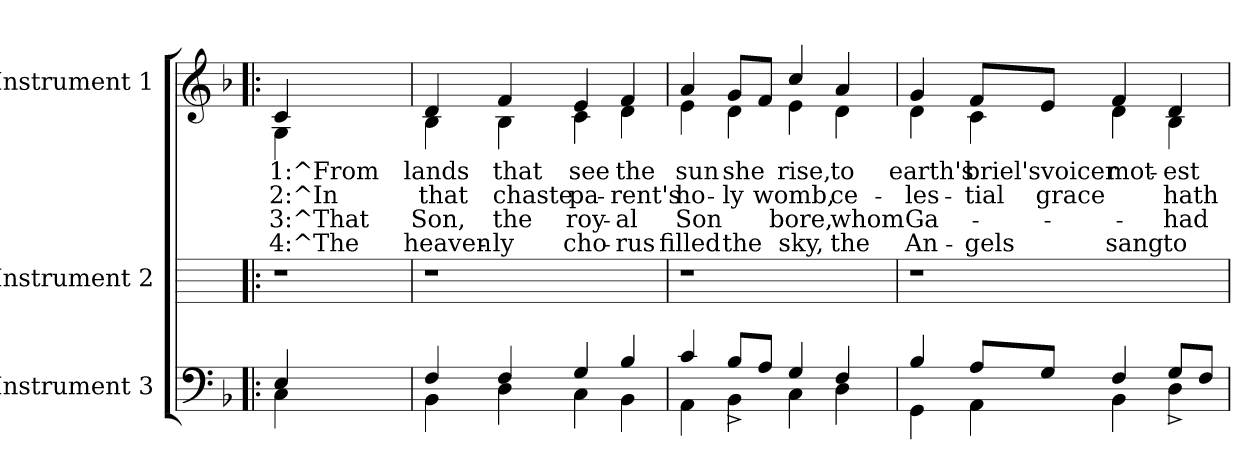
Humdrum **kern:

**kern	**text	**kern	**kern	**text	**text	**text	**text
*part3	*part3	*part2	*part1	*part1	*part1	*part1	*part1
*staff3	*staff3	*staff2	*staff1	*staff1	*staff1	*staff1	*staff1
*I"Instrument 3	*	*I"Instrument 2	*I"Instrument 1	*	*	*	*
!!LO:PB:g=z
*stria5	*	*stria5	*stria5	*	*	*	*
*clefF4	*	*	*clefG2	*	*	*	*
*k[b-]	*	*k[]	*k[b-]	*	*	*	*
*F:	*	*C:	*F:	*	*	*	*
=1!|:	=1!|:	=1!|:	=1!|:	=1!|:	=1!|:	=1!|:	=1!|:
*^	*	*	*	*	*	*	*
!	!	!LO:LY:a:rj	!	!	!LO:LY:b:rj	!LO:LY:b:rj	!LO:LY:b:rj	!LO:LY:b:rj
*	*	*	*	*^	*	*	*	*
4E/	4C\	.	1r	4c/	4G\	1:^From	2:^In	3:^That	4:^The
2.ryy	2.ryy	.	.	2.ryy	2.ryy	.	.	.	.
=2	=2	=2	=2	=2	=2	=2	=2	=2	=2
!	!	!LO:LY:a:rj	!	!	!	!LO:LY:b:rj	!LO:LY:b:rj	!LO:LY:b:rj	!LO:LY:b:rj
4F/	4BB-\	.	1r	4d/	4B-\	lands	that	Son,	heaven-
!	!	!LO:LY:a:rj	!	!	!	!LO:LY:b:rj	!LO:LY:b:rj	!LO:LY:b:rj	!LO:LY:b:rj
4F/	4D\	.	.	4f/	4B-\	-that	chaste	the	ly
!	!	!LO:LY:a:rj	!	!	!	!LO:LY:b:rj	!LO:LY:b:rj	!LO:LY:b:rj	!LO:LY:b:rj
4G/	4C\	.	.	4e/	4c\	see	pa-	-roy-	-cho-
!	!	!LO:LY:a:rj	!	!	!	!LO:LY:b:rj	!LO:LY:b:rj	!LO:LY:b:rj	!LO:LY:b:rj
4B-/	4BB-\	.	.	4f/	4d\	-the	rent's	al	rus
=3	=3	=3	=3	=3	=3	=3	=3	=3	=3
!	!	!LO:LY:a:rj	!	!	!	!LO:LY:b:rj	!LO:LY:b:rj	!LO:LY:b:rj	!LO:LY:b:rj
4c/	4AA\	.	1r	4a/	4e\	sun	ho-	-Son	filled
!	!	!LO:LY:a:rj	!	!	!	!LO:LY:b:rj	!LO:LY:b:rj	!LO:LY:b:rj	!LO:LY:b:rj
4BB-\	8B-^>/L	.	.	4d\	8g/L	she	ly	.	the
!	!	!LO:LY:a:rj	!	!	!	!LO:LY:b:rj	!LO:LY:b:rj	!LO:LY:b:rj	!LO:LY:b:rj
.	8A/J	.	.	.	8f/J	.	womb,	.	.
!	!	!LO:LY:a:rj	!	!	!	!LO:LY:b:rj	!LO:LY:b:rj	!LO:LY:b:rj	!LO:LY:b:rj
4G/	4C\	.	.	4cc/	4e\	rise,	.	bore,	sky,
!	!	!LO:LY:a:rj	!	!	!	!LO:LY:b:rj	!LO:LY:b:rj	!LO:LY:b:rj	!LO:LY:b:rj
4F/	4D\	.	.	4a/	4d\	to	ce-	-whom	the
=4	=4	=4	=4	=4	=4	=4	=4	=4	=4
!	!	!LO:LY:a:rj	!	!	!	!LO:LY:b:rj	!LO:LY:b:rj	!LO:LY:b:rj	!LO:LY:b:rj
4B-/	4GG\	.	1r	4g/	4d\	earth's	les-	-Ga-	-An-
!	!	!LO:LY:a:rj	!	!	!	!LO:LY:b:rj	!LO:LY:b:rj	!LO:LY:b:rj	!LO:LY:b:rj
4AA\	8A/L	.	.	4c\	8f/L	-briel'svoicer	tial	.	gels
!	!	!LO:LY:a:rj	!	!	!	!LO:LY:b:rj	!LO:LY:b:rj	!LO:LY:b:rj	!LO:LY:b:rj
.	8G/J	.	.	.	8e/J	.	grace	.	-
!	!	!LO:LY:a:rj	!	!	!	!LO:LY:b:rj	!LO:LY:b:rj	!LO:LY:b:rj	!LO:LY:b:rj
4F/	4BB-\	.	.	4f/	4d\	-mot-	-	.	sang
!	!	!LO:LY:a:rj	!	!	!	!LO:LY:b:rj	!LO:LY:b:rj	!LO:LY:b:rj	!LO:LY:b:rj
4D\	8G^>/L	.	.	4d/	4B-\	est	hath	had	to
!	!	!LO:LY:a:rj	!	!	!	!	!	!	!
.	8F/J	.	.	.	.	.	.	.	.
*v	*v	*	*	*v	*v	*	*	*	*
=	=	=	=	=	=	=	=
*-	*-	*-	*-	*-	*-	*-	*-
